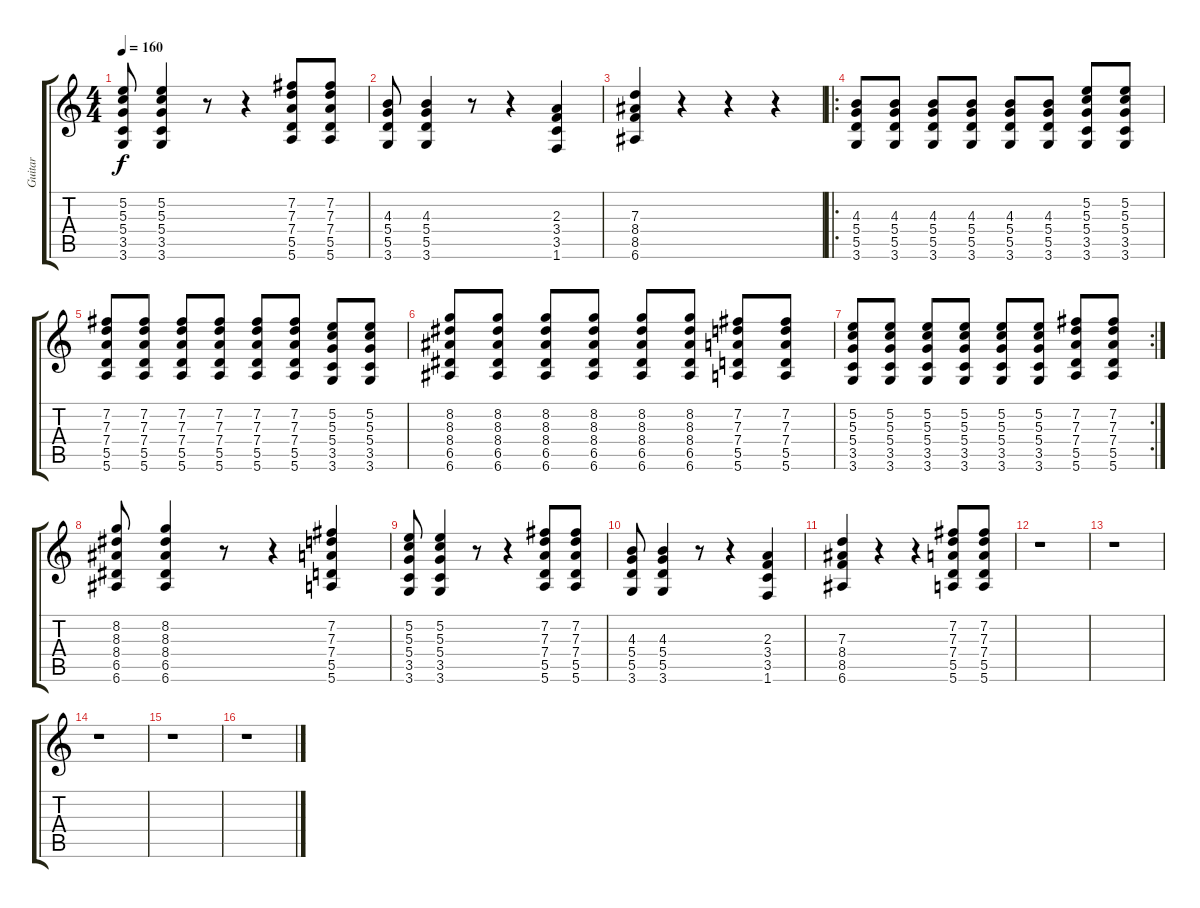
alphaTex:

\track ("Guitar" "Guitar") {instrument distortionguitar}
\staff {score tabs}
\tuning (E4 B3 G3 D3 A2 E2) {hide}
\ts (4 4)
\tempo 160
\clef g2
\ks c
(5.2 5.3 5.4 3.5 3.6).8{dy f} (5.2 5.3 5.4 3.5 3.6).4 r.8 r.4 (7.2 7.3 7.4 5.5 5.6).8 (7.2 7.3 7.4 5.5 5.6).8 |
(4.3 5.4 5.5 3.6).8 (4.3 5.4 5.5 3.6).4 r.8 r.4 (2.3 3.4 3.5 1.6).4 |
(7.3 8.4 8.5 6.6).4 r.4 r.4 r.4 |
\ro
(4.3 5.4 5.5 3.6).8 (4.3 5.4 5.5 3.6).8 (4.3 5.4 5.5 3.6).8 (4.3 5.4 5.5 3.6).8 (4.3 5.4 5.5 3.6).8 (4.3 5.4 5.5 3.6).8 (5.2 5.3 5.4 3.5 3.6).8 (5.2 5.3 5.4 3.5 3.6).8 |
(7.2 7.3 7.4 5.5 5.6).8 (7.2 7.3 7.4 5.5 5.6).8 (7.2 7.3 7.4 5.5 5.6).8 (7.2 7.3 7.4 5.5 5.6).8 (7.2 7.3 7.4 5.5 5.6).8 (7.2 7.3 7.4 5.5 5.6).8 (5.2 5.3 5.4 3.5 3.6).8 (5.2 5.3 5.4 3.5 3.6).8 |
(8.2 8.3 8.4 6.5 6.6).8 (8.2 8.3 8.4 6.5 6.6).8 (8.2 8.3 8.4 6.5 6.6).8 (8.2 8.3 8.4 6.5 6.6).8 (8.2 8.3 8.4 6.5 6.6).8 (8.2 8.3 8.4 6.5 6.6).8 (7.2 7.3 7.4 5.5 5.6).8 (7.2 7.3 7.4 5.5 5.6).8 |
\rc 2
(5.2 5.3 5.4 3.5 3.6).8 (5.2 5.3 5.4 3.5 3.6).8 (5.2 5.3 5.4 3.5 3.6).8 (5.2 5.3 5.4 3.5 3.6).8 (5.2 5.3 5.4 3.5 3.6).8 (5.2 5.3 5.4 3.5 3.6).8 (7.2 7.3 7.4 5.5 5.6).8 (7.2 7.3 7.4 5.5 5.6).8 |
(8.2 8.3 8.4 6.5 6.6).8 (8.2 8.3 8.4 6.5 6.6).4 r.8 r.4 (7.2 7.3 7.4 5.5 5.6).4 |
(5.2 5.3 5.4 3.5 3.6).8 (5.2 5.3 5.4 3.5 3.6).4 r.8 r.4 (7.2 7.3 7.4 5.5 5.6).8 (7.2 7.3 7.4 5.5 5.6).8 |
(4.3 5.4 5.5 3.6).8 (4.3 5.4 5.5 3.6).4 r.8 r.4 (2.3 3.4 3.5 1.6).4 |
(7.3 8.4 8.5 6.6).4 r.4 r.4 (7.2 7.3 7.4 5.5 5.6).8 (7.2 7.3 7.4 5.5 5.6).8 |
r.1 |
r.1 |
r.1 |
r.1 |
r.1
